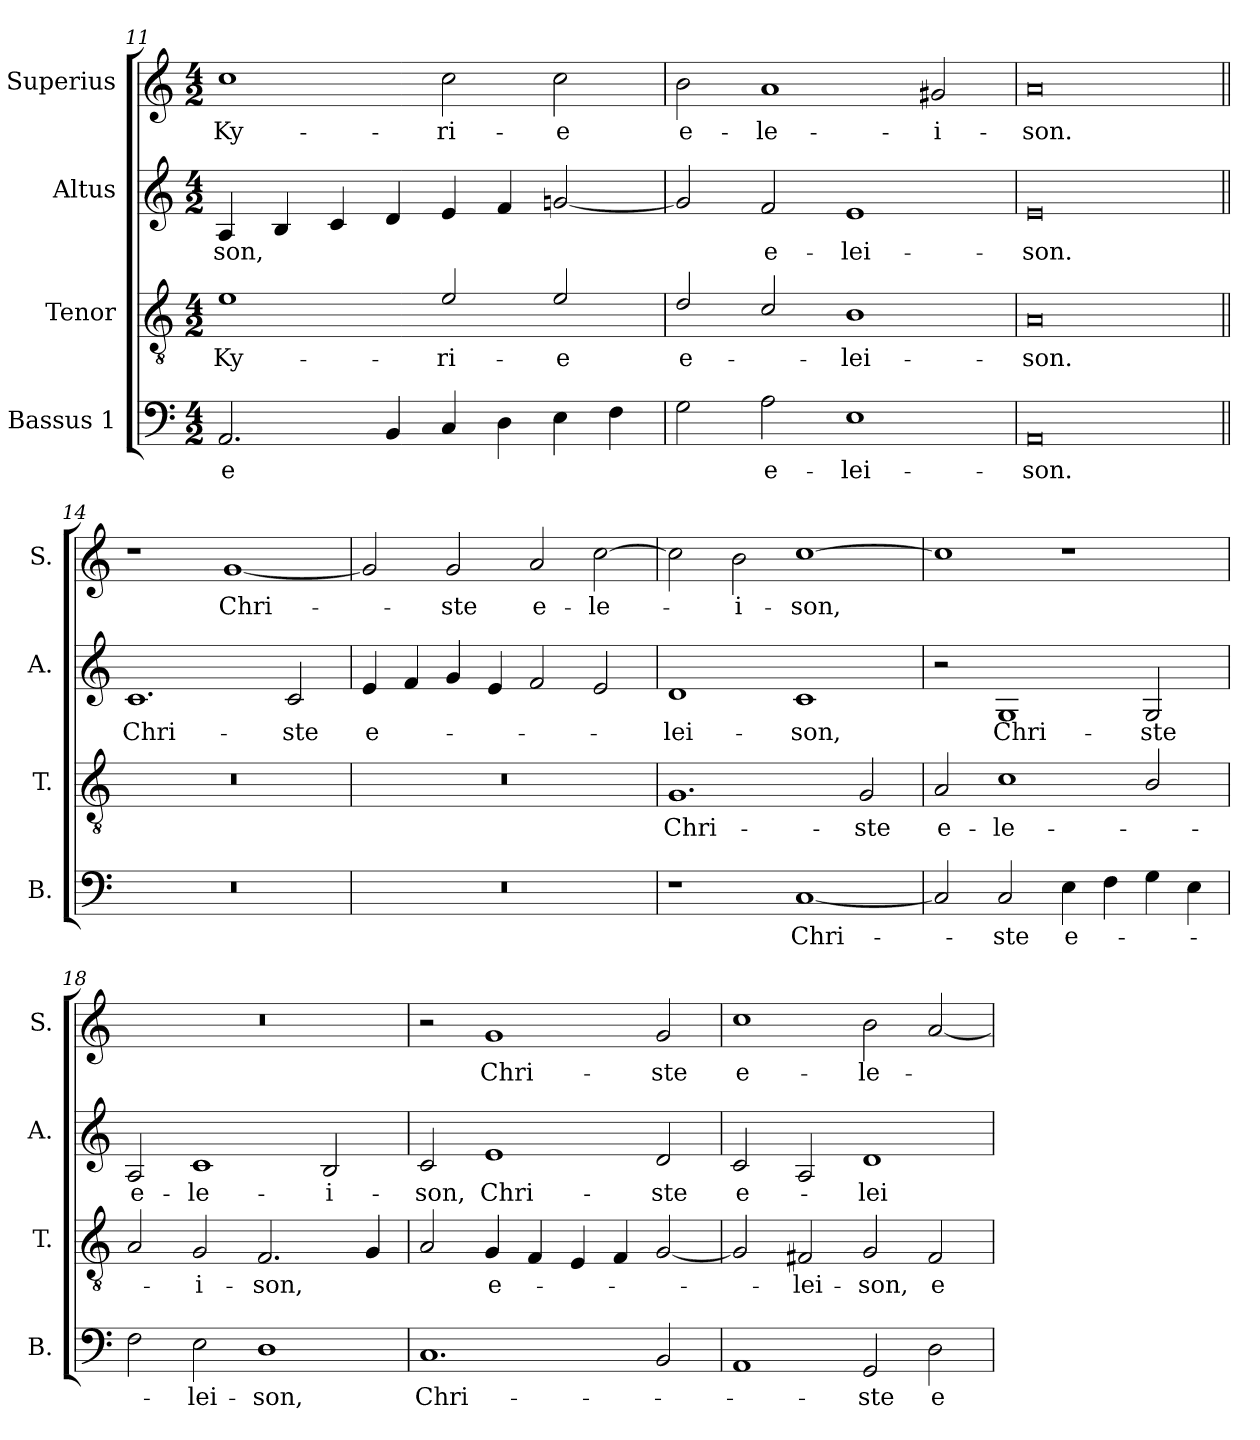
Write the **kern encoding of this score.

**kern	**text	**kern	**text	**kern	**text	**kern	**text
*part4	*part4	*part3	*part3	*part2	*part2	*part1	*part1
*staff4	*staff4	*staff3	*staff3	*staff2	*staff2	*staff1	*staff1
*I"Bassus 1	*	*I"Tenor	*	*I"Altus	*	*I"Superius	*
*I'B.	*	*I'T.	*	*I'A.	*	*I'S.	*
*clefF4	*	*clefGv2	*	*clefG2	*	*clefG2	*
*	*	*ITrd7c12	*	*	*	*	*
*k[]	*	*k[]	*	*k[]	*	*k[]	*
*C:	*	*C:	*	*C:	*	*C:	*
*M4/2	*	*M4/2	*	*M4/2	*	*M4/2	*
=11	=11	=11	=11	=11	=11	=11	=11
2.AA/	-e	1E\	Ky-	4A/	-son,	1cc\	Ky-
.	.	.	.	4B/	.	.	.
.	.	.	.	4c/	.	.	.
4BB/	.	.	.	4d/	.	.	.
4C/	.	2E/	-ri-	4e/	.	2cc\	-ri-
4D\	.	.	.	4f/	.	.	.
4E\	.	2E/	-e	[2gn/	.	2cc\	-e
4F\	.	.	.	.	.	.	.
=12	=12	=12	=12	=12	=12	=12	=12
2G\	.	2D/	e-	2g/]	.	2b\	e-
2A\	e-	2C/	.	2f/	e-	1a/	-le-
1E\	-lei-	1BB\	-lei-	1e/	-lei-	.	.
.	.	.	.	.	.	2g#X/	-i-
=13	=13	=13	=13	=13	=13	=13	=13
0AA/	-son.	0AA/	-son.	0e/	-son.	0a/	-son.
=14||	=14||	=14||	=14||	=14||	=14||	=14||	=14||
0r	.	0r	.	1.c/	Chri-	1r	.
.	.	.	.	.	.	[1g/	Chri-
.	.	.	.	2c/	-ste	.	.
=15	=15	=15	=15	=15	=15	=15	=15
0r	.	0r	.	4e/	e-	2g/]	.
.	.	.	.	4f/	.	.	.
.	.	.	.	4g/	.	2g/	-ste
.	.	.	.	4e/	.	.	.
.	.	.	.	2f/	.	2a/	e-
.	.	.	.	2e/	.	[2cc\	-le-
=16	=16	=16	=16	=16	=16	=16	=16
1r	.	1.GG/	Chri-	1d/	-lei-	2cc\]	.
.	.	.	.	.	.	2b\	-i-
[1C/	Chri-	.	.	1c/	-son,	[1cc\	-son,
.	.	2GG/	-ste	.	.	.	.
=17	=17	=17	=17	=17	=17	=17	=17
2C/]	.	2AA/	e-	2r	.	1cc\]	.
2C/	-ste	1C\	-le-	1G/	Chri-	.	.
4E\	e-	.	.	.	.	1r	.
4F\	.	.	.	.	.	.	.
4G\	.	2BB/	.	2G/	-ste	.	.
4E\	.	.	.	.	.	.	.
=18	=18	=18	=18	=18	=18	=18	=18
2F\	.	2AA/	.	2A/	e-	0r	.
2E\	-lei-	2GG/	-i-	1c/	-le-	.	.
1D\	-son,	2.FF/	-son,	.	.	.	.
.	.	.	.	2B/	-i-	.	.
.	.	4GG/	.	.	.	.	.
=19	=19	=19	=19	=19	=19	=19	=19
1.C/	Chri-	2AA/	.	2c/	-son,	2r	.
.	.	4GG/	e-	1e/	Chri-	1g/	Chri-
.	.	4FF/	.	.	.	.	.
.	.	4EE/	.	.	.	.	.
.	.	4FF/	.	.	.	.	.
2BB/	.	[2GG/	.	2d/	-ste	2g/	-ste
=20	=20	=20	=20	=20	=20	=20	=20
1AA/	.	2GG/]	.	2c/	e-	1cc\	e-
.	.	2FF#X/	-lei-	2A/	.	.	.
2GG/	-ste	2GG/	-son,	1d/	-lei-	2b\	-le-
2D\	e-	2FF#/	e-	.	.	[2a/	.
=	=	=	=	=	=	=	=
*-	*-	*-	*-	*-	*-	*-	*-
